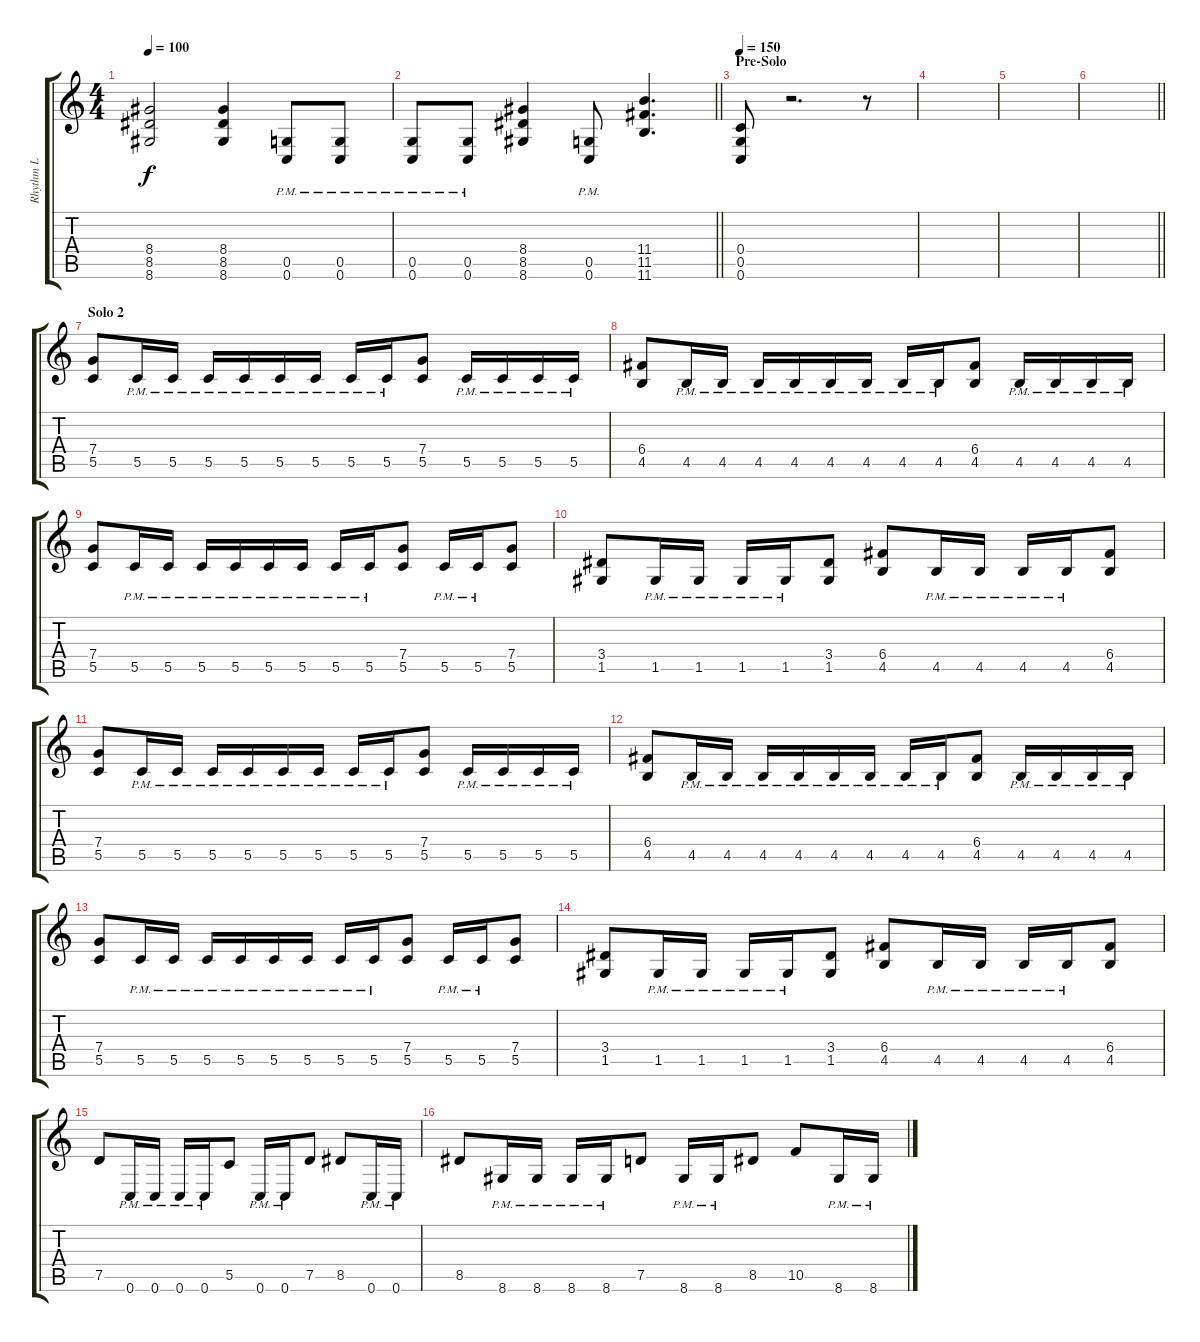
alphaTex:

\track ("Rhythm L" "Rhythm L") {instrument distortionguitar}
\staff {score tabs}
\tuning (D4 A3 F3 C3 G2 C2) {hide}
\ts (4 4)
\tempo 100
\clef g2
\ks c
(8.4 8.5 8.6).2{dy f} (8.4 8.5 8.6).4 (0.5{pm} 0.6{pm}).8 (0.5{pm} 0.6{pm}).8 |
\barLineRight lightlight
(0.5{pm} 0.6{pm}).8 (0.5{pm} 0.6{pm}).8 (8.4 8.5 8.6).4 (0.5{pm} 0.6{pm}).8 (11.4 11.5 11.6).4{d} |
\section ("" "Pre-Solo")
\tempo 150
(0.4 0.5 0.6).8 r.2{d} r.8 |
|
|
\barLineRight lightlight
|
\section ("" "Solo 2")
(7.4 5.5).8 5.5{pm}.16 5.5{pm}.16 5.5{pm}.16 5.5{pm}.16 5.5{pm}.16 5.5{pm}.16 5.5{pm}.16 5.5{pm}.16 (7.4 5.5).8 5.5{pm}.16 5.5{pm}.16 5.5{pm}.16 5.5{pm}.16 |
(6.4 4.5).8 4.5{pm}.16 4.5{pm}.16 4.5{pm}.16 4.5{pm}.16 4.5{pm}.16 4.5{pm}.16 4.5{pm}.16 4.5{pm}.16 (6.4 4.5).8 4.5{pm}.16 4.5{pm}.16 4.5{pm}.16 4.5{pm}.16 |
(7.4 5.5).8 5.5{pm}.16 5.5{pm}.16 5.5{pm}.16 5.5{pm}.16 5.5{pm}.16 5.5{pm}.16 5.5{pm}.16 5.5{pm}.16 (7.4 5.5).8 5.5{pm}.16 5.5{pm}.16 (7.4 5.5).8 |
(3.4 1.5).8 1.5{pm}.16 1.5{pm}.16 1.5{pm}.16 1.5{pm}.16 (3.4 1.5).8 (6.4 4.5).8 4.5{pm}.16 4.5{pm}.16 4.5{pm}.16 4.5{pm}.16 (6.4 4.5).8 |
(7.4 5.5).8 5.5{pm}.16 5.5{pm}.16 5.5{pm}.16 5.5{pm}.16 5.5{pm}.16 5.5{pm}.16 5.5{pm}.16 5.5{pm}.16 (7.4 5.5).8 5.5{pm}.16 5.5{pm}.16 5.5{pm}.16 5.5{pm}.16 |
(6.4 4.5).8 4.5{pm}.16 4.5{pm}.16 4.5{pm}.16 4.5{pm}.16 4.5{pm}.16 4.5{pm}.16 4.5{pm}.16 4.5{pm}.16 (6.4 4.5).8 4.5{pm}.16 4.5{pm}.16 4.5{pm}.16 4.5{pm}.16 |
(7.4 5.5).8 5.5{pm}.16 5.5{pm}.16 5.5{pm}.16 5.5{pm}.16 5.5{pm}.16 5.5{pm}.16 5.5{pm}.16 5.5{pm}.16 (7.4 5.5).8 5.5{pm}.16 5.5{pm}.16 (7.4 5.5).8 |
(3.4 1.5).8 1.5{pm}.16 1.5{pm}.16 1.5{pm}.16 1.5{pm}.16 (3.4 1.5).8 (6.4 4.5).8 4.5{pm}.16 4.5{pm}.16 4.5{pm}.16 4.5{pm}.16 (6.4 4.5).8 |
7.5.8 0.6{pm}.16 0.6{pm}.16 0.6{pm}.16 0.6{pm}.16 5.5.8 0.6{pm}.16 0.6{pm}.16 7.5.8 8.5.8 0.6{pm}.16 0.6{pm}.16 |
8.5.8 8.6{pm}.16 8.6{pm}.16 8.6{pm}.16 8.6{pm}.16 7.5.8 8.6{pm}.16 8.6{pm}.16 8.5.8 10.5.8 8.6{pm}.16 8.6{pm}.16
